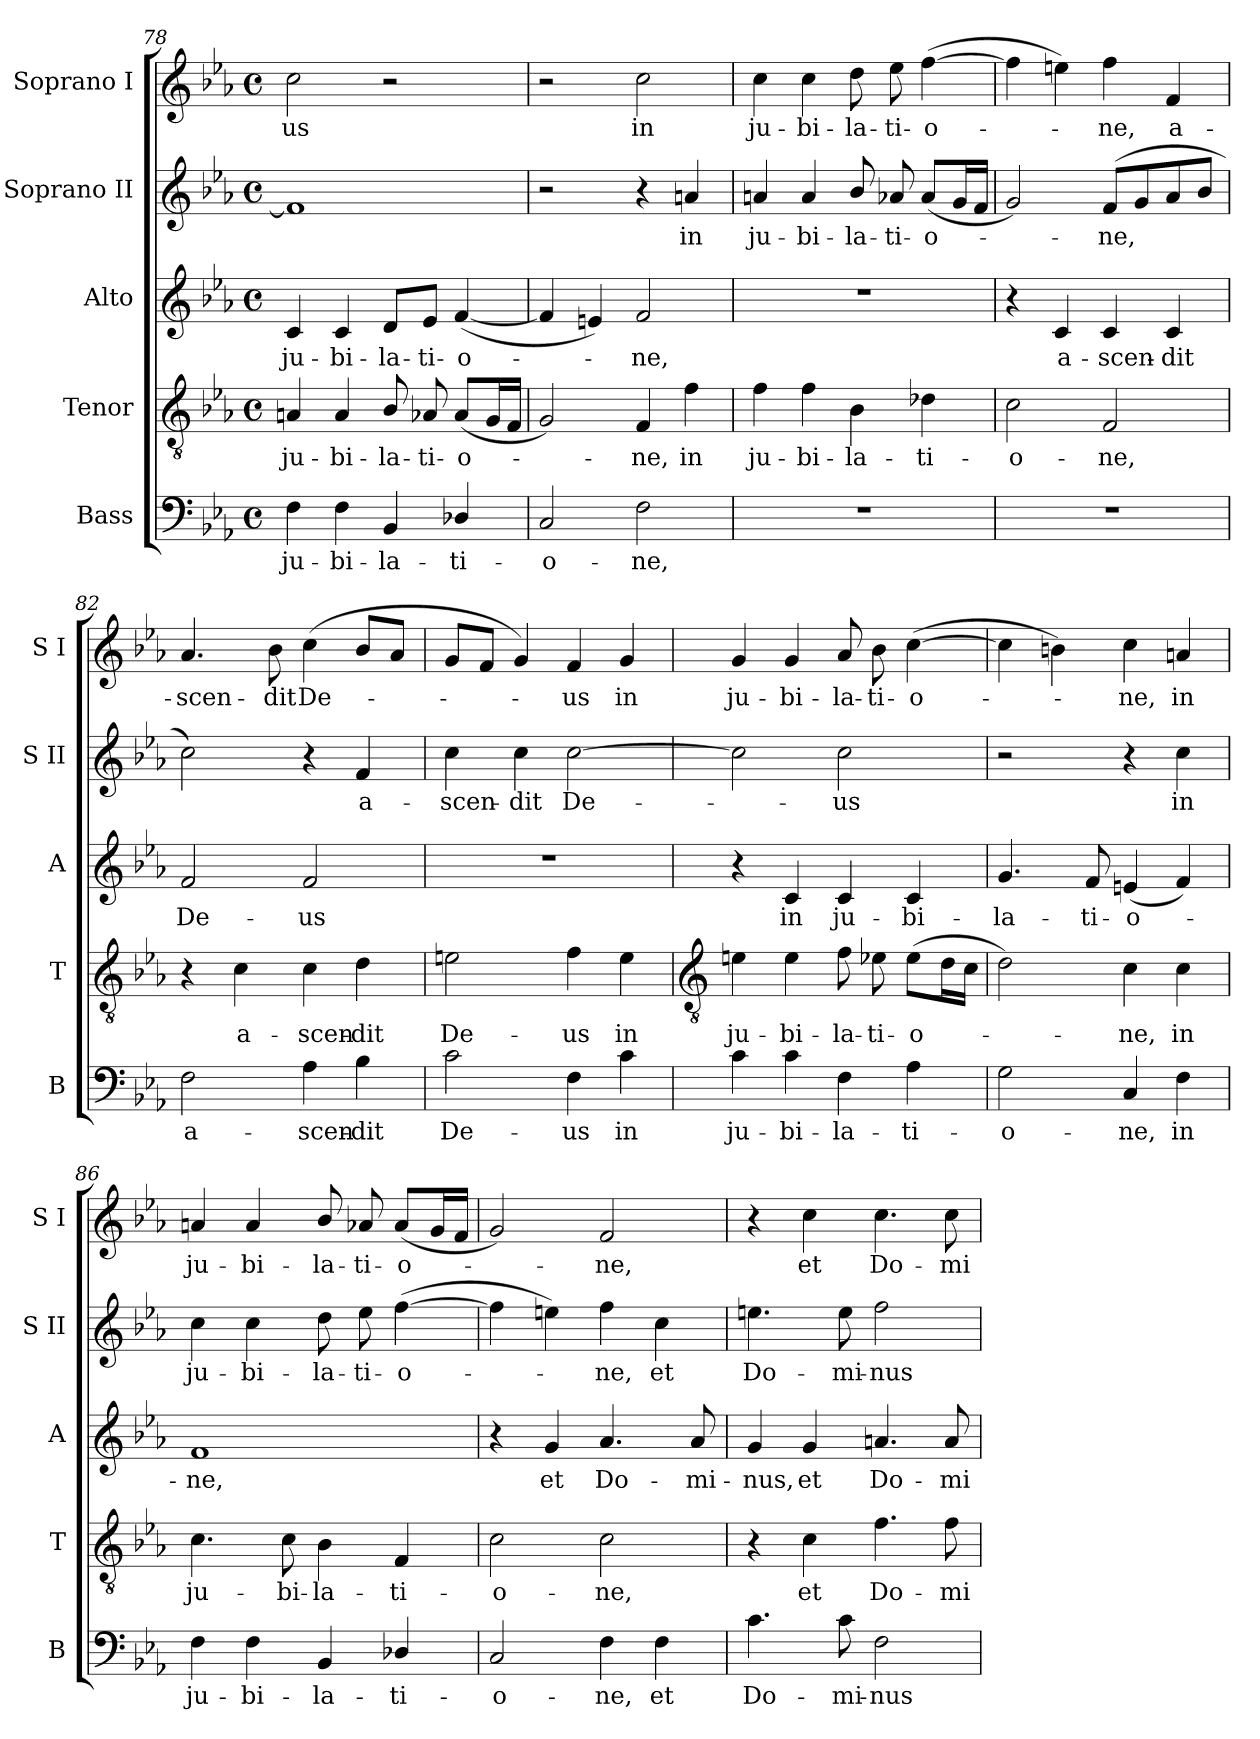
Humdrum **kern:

**kern	**text	**kern	**text	**kern	**text	**kern	**text	**kern	**text
*part5	*part5	*part4	*part4	*part3	*part3	*part2	*part2	*part1	*part1
*staff5	*staff5	*staff4	*staff4	*staff3	*staff3	*staff2	*staff2	*staff1	*staff1
*I"Bass	*	*I"Tenor	*	*I"Alto	*	*I"Soprano II	*	*I"Soprano I	*
*I'B	*	*I'T	*	*I'A	*	*I'S II	*	*I'S I	*
!!LO:LB:g=z
*clefF4	*	*clefGv2	*	*clefG2	*	*clefG2	*	*clefG2	*
*k[b-e-a-]	*	*k[b-e-a-]	*	*k[b-e-a-]	*	*k[b-e-a-]	*	*k[b-e-a-]	*
*E-:	*	*E-:	*	*E-:	*	*E-:	*	*E-:	*
*M4/4	*	*M4/4	*	*M4/4	*	*M4/4	*	*M4/4	*
*met(c)	*	*met(c)	*	*met(c)	*	*met(c)	*	*met(c)	*
=78	=78	=78	=78	=78	=78	=78	=78	=78	=78
!	!LO:LY:b	!	!LO:LY:b	!	!LO:LY:b	!	!	!	!LO:LY:b
4F	ju-	4An	ju-	4c	ju-	1f]	.	2cc	-us
!	!LO:LY:b	!	!LO:LY:b	!	!LO:LY:b	!	!	!	!
4F	-bi-	4A	-bi-	4c	-bi-	.	.	.	.
!	!LO:LY:b	!	!LO:LY:b	!	!LO:LY:b	!	!	!	!
4BB-	-la-	8B-/	-la-	8d/L	-la-	.	.	2r	.
!	!	!	!LO:LY:b	!	!LO:LY:b	!	!	!	!
.	.	8A-X	-ti-	8e-/J	-ti-	.	.	.	.
!	!LO:LY:b	!	!LO:LY:b	!	!LO:LY:b	!	!	!	!
4D-X/	-ti-	(<8A-L	-o-	(<[4f	-o-	.	.	.	.
.	.	16GL	.	.	.	.	.	.	.
.	.	16FJJ	.	.	.	.	.	.	.
=79	=79	=79	=79	=79	=79	=79	=79	=79	=79
!	!LO:LY:b	!	!	!	!	!	!	!	!
2C	-o-	2G)	.	4f]	.	2r	.	2r	.
.	.	.	.	4en)	.	.	.	.	.
!	!LO:LY:b	!	!LO:LY:b	!	!LO:LY:b	!	!	!	!LO:LY:b
2F	-ne,	4F	ne,	2f	ne,	4r	.	2cc	in
!	!	!	!LO:LY:b	!	!	!	!LO:LY:b	!	!
.	.	4f	in	.	.	4an	in	.	.
=80	=80	=80	=80	=80	=80	=80	=80	=80	=80
!	!	!	!LO:LY:b	!	!	!	!LO:LY:b	!	!LO:LY:b
1r	.	4f	ju-	1r	.	4an	ju-	4cc	ju-
!	!	!	!LO:LY:b	!	!	!	!LO:LY:b	!	!LO:LY:b
.	.	4f	-bi-	.	.	4a	-bi-	4cc	-bi-
!	!	!	!LO:LY:b	!	!	!	!LO:LY:b	!	!LO:LY:b
.	.	4B-	-la-	.	.	8b-/	-la-	8dd	-la-
!	!	!	!	!	!	!	!LO:LY:b	!	!LO:LY:b
.	.	.	.	.	.	8a-X	-ti-	8ee-	-ti-
!	!	!	!LO:LY:b	!	!	!	!LO:LY:b	!	!LO:LY:b
.	.	4d-X	-ti-	.	.	(<8a-L	-o-	(>[4ff	-o-
.	.	.	.	.	.	16gL	.	.	.
.	.	.	.	.	.	16fJJ	.	.	.
=81	=81	=81	=81	=81	=81	=81	=81	=81	=81
!	!	!	!LO:LY:b	!	!	!	!	!	!
1r	.	2c	-o-	4r	.	2g)	.	4ff]	.
!	!	!	!	!	!LO:LY:b	!	!	!	!
.	.	.	.	4c	a-	.	.	4een)	.
!	!	!	!LO:LY:b	!	!LO:LY:b	!	!LO:LY:b	!	!LO:LY:b
.	.	2F	-ne,	4c	-scen-	(<8fL	ne,	4ff	ne,
.	.	.	.	.	.	8g	.	.	.
!	!	!	!	!	!LO:LY:b	!	!	!	!LO:LY:b
.	.	.	.	4c	-dit	8a-	.	4f	a-
.	.	.	.	.	.	8b-J	.	.	.
=82	=82	=82	=82	=82	=82	=82	=82	=82	=82
!	!LO:LY:b	!	!	!	!LO:LY:b	!	!	!	!LO:LY:b
2F	a-	4r	.	2f	De-	2cc)	.	4.a-	-scen-
!	!	!	!LO:LY:b	!	!	!	!	!	!
.	.	4c	a-	.	.	.	.	.	.
!	!	!	!	!	!	!	!	!	!LO:LY:b
.	.	.	.	.	.	.	.	8b-	-dit
!	!LO:LY:b	!	!LO:LY:b	!	!LO:LY:b	!	!	!	!LO:LY:b
4A-	-scen-	4c	-scen-	2f	-us	4r	.	(<4cc	De-
!	!LO:LY:b	!	!LO:LY:b	!	!	!	!LO:LY:b	!	!
4B-	-dit	4d	-dit	.	.	4f	a-	8b-L	.
.	.	.	.	.	.	.	.	8a-J	.
=83	=83	=83	=83	=83	=83	=83	=83	=83	=83
!	!LO:LY:b	!	!LO:LY:b	!	!	!	!LO:LY:b	!	!
2c	De-	2en	De-	1r	.	4cc	-scen-	8gL	.
.	.	.	.	.	.	.	.	8fJ	.
!	!	!	!	!	!	!	!LO:LY:b	!	!
.	.	.	.	.	.	4cc	-dit	4g)	.
!	!LO:LY:b	!	!LO:LY:b	!	!	!	!LO:LY:b	!	!LO:LY:b
4F	-us	4f	-us	.	.	[2cc	De-	4f	us
!	!LO:LY:b	!	!LO:LY:b	!	!	!	!	!	!LO:LY:b
4c	in	4e	in	.	.	.	.	4g	in
!!LO:LB:g=z
=84	=84	=84	=84	=84	=84	=84	=84	=84	=84
*	*	*clefGv2	*	*	*	*	*	*	*
!	!LO:LY:b	!	!LO:LY:b	!	!	!	!	!	!LO:LY:b
4c	ju-	4en	ju-	4r	.	2cc]	.	4g	ju-
!	!LO:LY:b	!	!LO:LY:b	!	!LO:LY:b	!	!	!	!LO:LY:b
4c	-bi-	4e	-bi-	4c	in	.	.	4g	-bi-
!	!LO:LY:b	!	!LO:LY:b	!	!LO:LY:b	!	!LO:LY:b	!	!LO:LY:b
4F	-la-	8f	-la-	4c	ju-	2cc	us	8a-	-la-
!	!	!	!LO:LY:b	!	!	!	!	!	!LO:LY:b
.	.	8e-X	-ti-	.	.	.	.	8b-	-ti-
!	!LO:LY:b	!	!LO:LY:b	!	!LO:LY:b	!	!	!	!LO:LY:b
4A-	-ti-	(>8e-L	-o-	4c	-bi-	.	.	(>[4cc	-o-
.	.	16dL	.	.	.	.	.	.	.
.	.	16cJJ	.	.	.	.	.	.	.
=85	=85	=85	=85	=85	=85	=85	=85	=85	=85
!	!LO:LY:b	!	!	!	!LO:LY:b	!	!	!	!
2G	-o-	2d)	.	4.g	-la-	2r	.	4cc]	.
.	.	.	.	.	.	.	.	4bn)	.
!	!	!	!	!	!LO:LY:b	!	!	!	!
.	.	.	.	8f	-ti-	.	.	.	.
!	!LO:LY:b	!	!LO:LY:b	!	!LO:LY:b	!	!	!	!LO:LY:b
4C	-ne,	4c	ne,	(<4en	-o-	4r	.	4cc	ne,
!	!LO:LY:b	!	!LO:LY:b	!	!	!	!LO:LY:b	!	!LO:LY:b
4F	in	4c	in	4f)	.	4cc	in	4an	in
=86	=86	=86	=86	=86	=86	=86	=86	=86	=86
!	!LO:LY:b	!	!LO:LY:b	!	!LO:LY:b	!	!LO:LY:b	!	!LO:LY:b
4F	ju-	4.c	ju-	1f	ne,	4cc	ju-	4an	ju-
!	!LO:LY:b	!	!	!	!	!	!LO:LY:b	!	!LO:LY:b
4F	-bi-	.	.	.	.	4cc	-bi-	4a	-bi-
!	!	!	!LO:LY:b	!	!	!	!	!	!
.	.	8c	-bi-	.	.	.	.	.	.
!	!LO:LY:b	!	!LO:LY:b	!	!	!	!LO:LY:b	!	!LO:LY:b
4BB-	-la-	4B-	-la-	.	.	8dd	-la-	8b-/	-la-
!	!	!	!	!	!	!	!LO:LY:b	!	!LO:LY:b
.	.	.	.	.	.	8ee-	-ti-	8a-X	-ti-
!	!LO:LY:b	!	!LO:LY:b	!	!	!	!LO:LY:b	!	!LO:LY:b
4D-X/	-ti-	4F	-ti-	.	.	(>[4ff	-o-	(<8a-L	-o-
.	.	.	.	.	.	.	.	16gL	.
.	.	.	.	.	.	.	.	16fJJ	.
=87	=87	=87	=87	=87	=87	=87	=87	=87	=87
!	!LO:LY:b	!	!LO:LY:b	!	!	!	!	!	!
2C	-o-	2c	-o-	4r	.	4ff]	.	2g)	.
!	!	!	!	!	!LO:LY:b	!	!	!	!
.	.	.	.	4g	et	4een)	.	.	.
!	!LO:LY:b	!	!LO:LY:b	!	!LO:LY:b	!	!LO:LY:b	!	!LO:LY:b
4F	-ne,	2c	-ne,	4.a-	Do-	4ff	ne,	2f	ne,
!	!LO:LY:b	!	!	!	!	!	!LO:LY:b	!	!
4F	et	.	.	.	.	4cc	et	.	.
!	!	!	!	!	!LO:LY:b	!	!	!	!
.	.	.	.	8a-	-mi-	.	.	.	.
=88	=88	=88	=88	=88	=88	=88	=88	=88	=88
!	!LO:LY:b	!	!	!	!LO:LY:b	!	!LO:LY:b	!	!
4.c	Do-	4r	.	4g	-nus,	4.een	Do-	4r	.
!	!	!	!LO:LY:b	!	!LO:LY:b	!	!	!	!LO:LY:b
.	.	4c	et	4g	et	.	.	4cc	et
!	!LO:LY:b	!	!	!	!	!	!LO:LY:b	!	!
8c	-mi-	.	.	.	.	8ee	-mi-	.	.
!	!LO:LY:b	!	!LO:LY:b	!	!LO:LY:b	!	!LO:LY:b	!	!LO:LY:b
2F	-nus	4.f	Do-	4.an	Do-	2ff	-nus	4.cc	Do-
!	!	!	!LO:LY:b	!	!LO:LY:b	!	!	!	!LO:LY:b
.	.	8f	-mi-	8a	-mi-	.	.	8cc	-mi-
=	=	=	=	=	=	=	=	=	=
*-	*-	*-	*-	*-	*-	*-	*-	*-	*-
